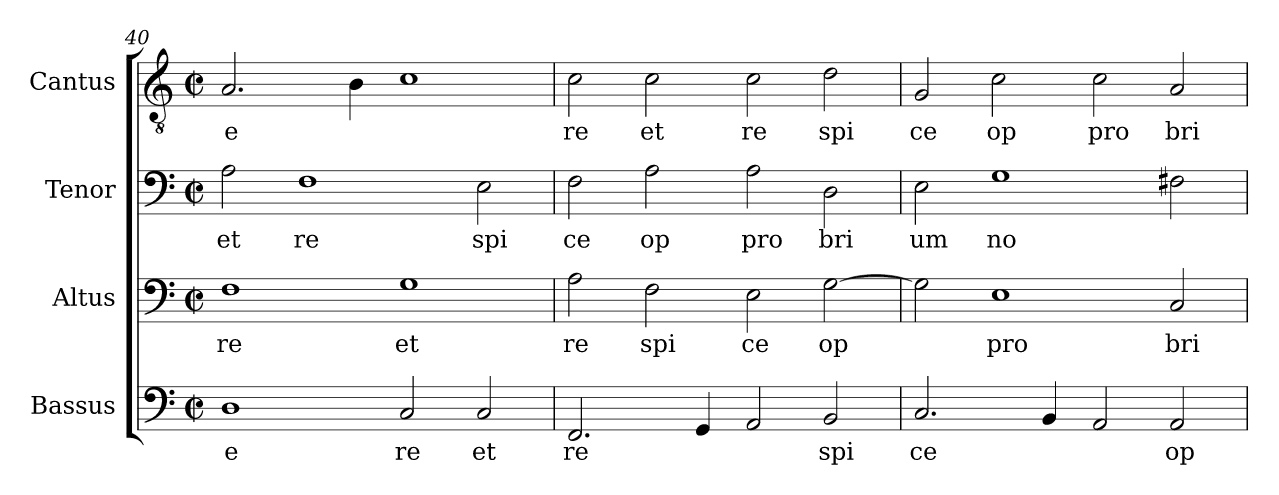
**kern	**text	**kern	**text	**kern	**text	**kern	**text
*part4	*part4	*part3	*part3	*part2	*part2	*part1	*part1
*staff4	*staff4	*staff3	*staff3	*staff2	*staff2	*staff1	*staff1
*I"Bassus	*	*I"Altus	*	*I"Tenor	*	*I"Cantus	*
*clefF4	*	*clefF4	*	*clefF4	*	*clefGv2	*
*M2/2	*	*M2/2	*	*M2/2	*	*M2/2	*
*met(c|)	*	*met(c|)	*	*met(c|)	*	*met(c|)	*
=40	=40	=40	=40	=40	=40	=40	=40
!	!LO:LY:b:cj	!	!LO:LY:b:cj	!	!LO:LY:b:cj	!	!LO:LY:b:cj
1D	e	1F	re	2A\	et	2.A/	e
!	!	!	!	!	!LO:LY:b:cj	!	!
.	.	.	.	1F	re	.	.
.	.	.	.	.	.	4B\	.
!	!LO:LY:b:cj	!	!LO:LY:b:cj	!	!	!	!
2C/	re	1G	et	.	.	1c	.
!	!LO:LY:b:cj	!	!	!	!LO:LY:b:cj	!	!
2C/	et	.	.	2E\	spi	.	.
=41	=41	=41	=41	=41	=41	=41	=41
!	!LO:LY:b:cj	!	!LO:LY:b:cj	!	!LO:LY:b:cj	!	!LO:LY:b:cj
2.FF/	re	2A\	re	2F\	ce	2c\	re
!	!	!	!LO:LY:b:cj	!	!LO:LY:b:cj	!	!LO:LY:b:cj
.	.	2F\	spi	2A\	op	2c\	et
4GG/	.	.	.	.	.	.	.
!	!	!	!LO:LY:b:cj	!	!LO:LY:b:cj	!	!LO:LY:b:cj
2AA/	.	2E\	ce	2A\	pro	2c\	re
!	!LO:LY:b:cj	!	!LO:LY:b:cj	!	!LO:LY:b:cj	!	!LO:LY:b:cj
2BB/	spi	[>2G\	op	2D\	bri	2d\	spi
=42	=42	=42	=42	=42	=42	=42	=42
!	!LO:LY:b:cj	!	!	!	!LO:LY:b:cj	!	!LO:LY:b:cj
2.C/	ce	2G\]	.	2E\	um	2G/	ce
!	!	!	!LO:LY:b:cj	!	!LO:LY:b:cj	!	!LO:LY:b:cj
.	.	1E	pro	1G	no	2c\	op
4BB/	.	.	.	.	.	.	.
!	!	!	!	!	!	!	!LO:LY:b:cj
2AA/	.	.	.	.	.	2c\	pro
!	!LO:LY:b:cj	!	!LO:LY:b:cj	!	!	!	!LO:LY:b:cj
2AA/	op	2C/	bri	2F#\	.	2A/	bri
=	=	=	=	=	=	=	=
*-	*-	*-	*-	*-	*-	*-	*-
